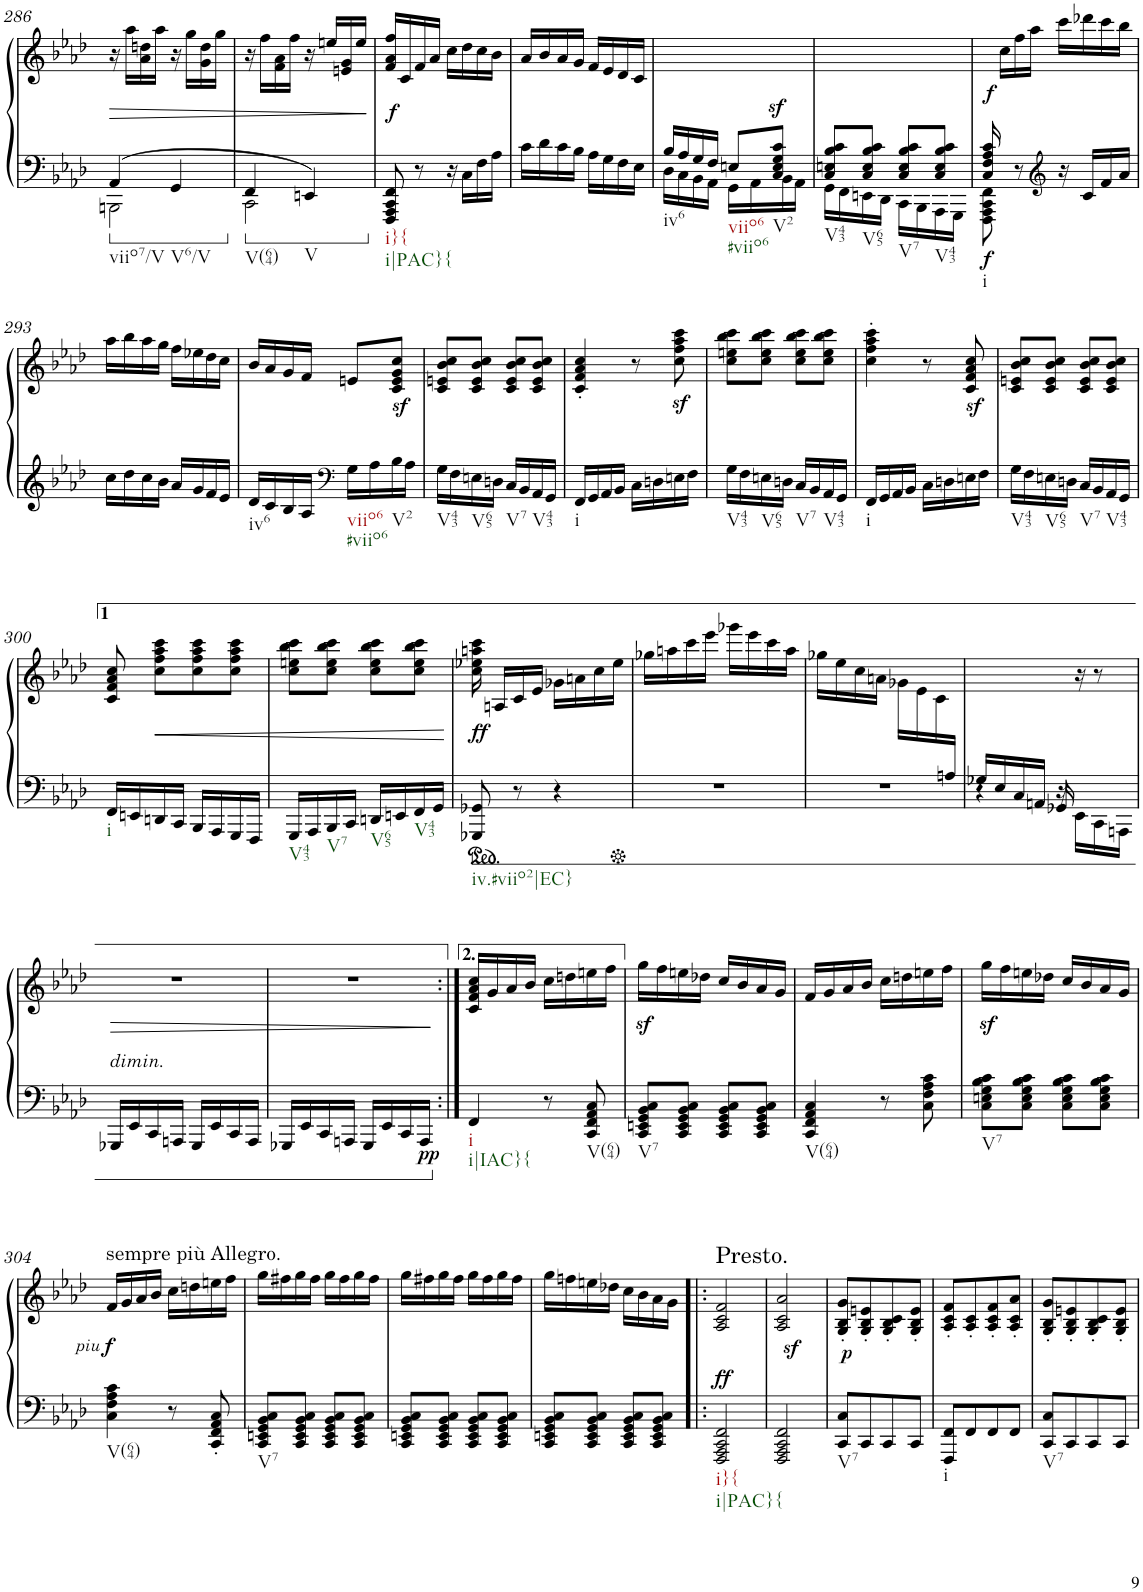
**kern	**kern	**dynam
*part1	*part1	*part1
*staff2	*staff1	*staff1/2
*I"Piano	*	*
*I'Pno.	*	*
!!LO:PB:g=z
*clefG2	*clefG2	*
*k[b-e-a-d-]	*k[b-e-a-d-]	*
*M2/4	*M2/4	*
=286	=286	=286
*^	*	*
!LO:TX:b:t=viio7/V	!	!	!
!	!	!	!LO:HP:b
4AA-/	2BBBn\	16r	>
.	.	16aa-\LL	.
.	.	16a-\ 16ddn\	.
.	.	16aa-\JJ	.
!LO:TX:b:t=V6/V	!	!	!
4GG/	.	16r	.
.	.	16gg\LL	.
.	.	16g\ 16dd\	.
.	.	16gg\JJ	.
=287	=287	=287	=287
!LO:TX:b:t=V(64)	!	!	!
4FF/	2CC\	16r	.
.	.	16ff\LL	.
.	.	16f\ 16a-\	.
.	.	16ff\JJ	.
!LO:TX:b:t=V	!	!	!
4EEn/	.	16r	.
.	.	16een/LL	.
.	.	16en/ 16g/	.
.	.	16ee/JJ	.
*v	*v	*	*
.	.	]
=288	=288	=288
!LO:TX:b:t=i}{	!	!
!LO:TX:b:t=i|PAC}{	!	!
!	!	!LO:DY:b
8FFF/ 8AAA-/ 8CC/ 8FF/	16f/ 16a-/ 16ff/LL	f
.	16c/	.
8r	16f/	.
.	16a-/JJ	.
16r	16cc\LL	.
16C\LL	16dd-\	.
16F\	16cc\	.
16A-\JJ	16b-\JJ	.
=289	=289	=289
16c\LL	16a-/LL	.
16d-\	16b-/	.
16c\	16a-/	.
16B-\JJ	16g/JJ	.
16A-\LL	16f/LL	.
16G\	16e-/	.
16F\	16d-/	.
16E-\JJ	16c/JJ	.
=290	=290	=290
*^	*	*
!LO:TX:b:t=iv6	!	!	!
16B-/LL	16D-\LL	4..ryy	.
16A-/	16C\	.	.
16G/	16BB-\	.	.
16F/JJ	16AA-\JJ	.	.
!LO:TX:b:t=viio6	!	!	!
!LO:TX:b:t=#viio6	!	!	!
8En/L	16GG\LL	.	.
.	16AA-\	.	.
!LO:TX:b:t=V2	!	!	!
8C/ 8E/ 8G/ 8c/J	16BB-\	.	.
!	!	!	!LO:DY:b
.	16AA-\JJ	16ryy	sf
=291	=291	=291	=291
!LO:TX:b:t=V43	!	!	!
8C/ 8En/ 8B-/ 8c/L	16GG\LL	2ryy	.
.	16FF\	.	.
!LO:TX:b:t=V65	!	!	!
8C/ 8E/ 8B-/ 8c/J	16EEn\	.	.
.	16DD-\JJ	.	.
!LO:TX:b:t=V7	!	!	!
8C/ 8E/ 8B-/ 8c/L	16CC\LL	.	.
.	16BBB-\	.	.
!LO:TX:b:t=V43	!	!	!
8C/ 8E/ 8B-/ 8c/J	16AAA-\	.	.
.	16GGG\JJ	.	.
=292	=292	=292	=292
!LO:TX:b:t=i	!	!	!
!	!	!	!LO:DY:b=2
!	!	!	!LO:DY:n=1:b
16C/ 16F/ 16A-/ 16c/	8FFF\ 8AAA-\ 8CC\ 8FF\	16ryy	f f
4..ryy	.	16cc\LL	.
.	8r	16ff\	.
.	.	16aa-\JJ	.
*clefG2	*	*	*
.	16r	16ccc\LL	.
.	16c/LL	16ddd-X\	.
.	16f/	16ccc\	.
.	16a-/JJ	16bb-\JJ	.
*v	*v	*	*
!!LO:LB:g=z
=293	=293	=293
16cc\LL	16aa-\LL	.
16dd-\	16bb-\	.
16cc\	16aa-\	.
16b-\JJ	16gg\JJ	.
16a-/LL	16ff\LL	.
16g/	16ee-X\	.
16f/	16dd-\	.
16e-/JJ	16cc\JJ	.
=294	=294	=294
!LO:TX:b:t=iv6	!	!
16d-/LL	16b-/LL	.
16c/	16a-/	.
16B-/	16g/	.
16A-/JJ	16f/JJ	.
*clefF4	*	*
!LO:TX:b:t=viio6	!	!
!LO:TX:b:t=#viio6	!	!
16G\LL	8en/L	.
16A-\	.	.
!LO:TX:b:t=V2	!	!
16B-\	8c/z< 8e/z< 8g/z< 8cc/z<J	.
16A-\JJ	.	.
=295	=295	=295
!LO:TX:b:t=V43	!	!
16G\LL	8c/ 8en/ 8b-/ 8cc/L	.
16F\	.	.
!LO:TX:b:t=V65	!	!
16En\	8c/ 8e/ 8b-/ 8cc/J	.
16Dn\JJ	.	.
!LO:TX:b:t=V7	!	!
16C/LL	8c/ 8e/ 8b-/ 8cc/L	.
16BB-/	.	.
!LO:TX:b:t=V43	!	!
16AA-/	8c/ 8e/ 8b-/ 8cc/J	.
16GG/JJ	.	.
=296	=296	=296
!LO:TX:b:t=i	!	!
16FF/LL	4c/' 4f/' 4a-/' 4cc/'	.
16GG/	.	.
16AA-/	.	.
16BB-/JJ	.	.
16C\LL	8r	.
16Dn\	.	.
16En\	8cc\z< 8ff\z< 8aa-\z< 8ccc\z<	.
16F\JJ	.	.
=297	=297	=297
!LO:TX:b:t=V43	!	!
16G\LL	8cc\ 8een\ 8bb-\ 8ccc\L	.
16F\	.	.
!LO:TX:b:t=V65	!	!
16En\	8cc\ 8ee\ 8bb-\ 8ccc\J	.
16Dn\JJ	.	.
!LO:TX:b:t=V7	!	!
16C/LL	8cc\ 8ee\ 8bb-\ 8ccc\L	.
16BB-/	.	.
!LO:TX:b:t=V43	!	!
16AA-/	8cc\ 8ee\ 8bb-\ 8ccc\J	.
16GG/JJ	.	.
=298	=298	=298
!LO:TX:b:t=i	!	!
16FF/LL	4cc\' 4ff\' 4aa-\' 4ccc\'	.
16GG/	.	.
16AA-/	.	.
16BB-/JJ	.	.
16C\LL	8r	.
16Dn\	.	.
16En\	8c/z< 8f/z< 8a-/z< 8cc/z<	.
16F\JJ	.	.
=299	=299	=299
!LO:TX:b:t=V43	!	!
16G\LL	8c/ 8en/ 8b-/ 8cc/L	.
16F\	.	.
!LO:TX:b:t=V65	!	!
16En\	8c/ 8e/ 8b-/ 8cc/J	.
16Dn\JJ	.	.
!LO:TX:b:t=V7	!	!
16C/LL	8c/ 8e/ 8b-/ 8cc/L	.
16BB-/	.	.
!LO:TX:b:t=V43	!	!
16AA-/	8c/ 8e/ 8b-/ 8cc/J	.
16GG/JJ	.	.
!!LO:LB:g=z
=300	=300	=300
!LO:TX:b:t=i	!	!
16FF/LL	8c/ 8f/ 8a-/ 8cc/	.
16EEn/	.	.
!	!	!LO:HP:b
16DDn/	8cc\ 8ff\ 8aa-\ 8ccc\L	<
16CC/JJ	.	.
16BBB-/LL	8cc\ 8ff\ 8aa-\ 8ccc\	.
16AAA-/	.	.
16GGG/	8cc\ 8ff\ 8aa-\ 8ccc\J	.
16FFF/JJ	.	.
=300X1	=300X1	=300X1
!LO:TX:b:t=V43	!	!
16GGG/LL	8cc\ 8een\ 8bb-\ 8ccc\L	.
16AAA-/	.	.
!LO:TX:b:t=V7	!	!
16BBB-/	8cc\ 8ee\ 8bb-\ 8ccc\J	.
16CC/JJ	.	.
!LO:TX:b:t=V65	!	!
16DDn/LL	8cc\ 8ee\ 8bb-\ 8ccc\L	.
16EEn/	.	.
!LO:TX:b:t=V43	!	!
16FF/	8cc\ 8ee\ 8bb-\ 8ccc\J	.
16GG/JJ	.	.
.	.	[
=300X2	=300X2	=300X2
!LO:TX:b:t=iv.#viio2|EC}	!	!
!	!	!LO:DY:a=2
8GGG-X/ 8GG-X/	16cc\ 16ee-X\ 16aan\ 16ccc\	ff
.	16An/LL	.
8r	16c/	.
.	16e-/JJ	.
4r	16g-X\LL	.
.	16an\	.
.	16cc\	.
.	16ee-\JJ	.
=300X3	=300X3	=300X3
2r	16gg-X\LL	.
.	16aan\	.
.	16ccc\	.
.	16eee-\JJ	.
.	16ggg-X\LL	.
.	16eee-\	.
.	16ccc\	.
.	16aa\JJ	.
=300X4	=300X4	=300X4
*^	*	*
4..ryy	2r	16gg-X\LL	.
.	.	16ee-\	.
.	.	16cc\	.
.	.	16an\JJ	.
.	.	16g-X\LL	.
.	.	16e-\	.
.	.	16c\	.
16An/JJ	.	16ryy	.
=300X5	=300X5	=300X5	=300X5
16G-X/LL	4r	16ryy	.
16E-/	.	.	.
16C/	.	.	.
16AAn/JJ	.	.	.
16GG-X/	16r	.	.
8.ryy	16EE-\LL	16r	.
.	16CC\	8r	.
.	16AAAn\JJ	.	.
!!LO:LB:g=z
=300X6	=300X6	=300X6	=300X6
!LO:TX:a:i:t=dimin.	!	!	!
!	!	!	!LO:HP:b
*v	*v	*	*
16GGG-X/LL	2r	>
16EE-/	.	.
16CC/	.	.
16AAAn/JJ	.	.
16GGG-/LL	.	.
16EE-/	.	.
16CC/	.	.
16AAA/JJ	.	.
=300X7	=300X7	=300X7
16GGG-X/LL	2r	.
16EE-/	.	.
16CC/	.	.
16AAAn/JJ	.	.
16GGG-/LL	.	.
16EE-/	.	.
16CC/	.	.
!	!	!LO:DY:b=2
16AAA/JJ	.	pp
.	.	]
=300X8:|!	=300X8:|!	=300X8:|!
!LO:TX:b:t=i	!	!
!LO:TX:b:t=i|IAC}{	!	!
4FF/	16c/ 16f/ 16a-/ 16cc/LL	.
.	16g/	.
.	16a-/	.
.	16b-/JJ	.
8r	16cc\LL	.
.	16ddn\	.
!LO:TX:b:t=V(64)	!	!
8CC/ 8FF/ 8AA-/ 8C/	16een\	.
.	16ff\JJ	.
=301	=301	=301
!LO:TX:b:t=V7	!	!
8CC/ 8EEn/ 8GG/ 8BB-/ 8C/L	16ggz<\LL	.
.	16ff\	.
8CC/ 8EE/ 8GG/ 8BB-/ 8C/J	16een\	.
.	16dd-X\JJ	.
8CC/ 8EE/ 8GG/ 8BB-/ 8C/L	16cc/LL	.
.	16b-/	.
8CC/ 8EE/ 8GG/ 8BB-/ 8C/J	16a-/	.
.	16g/JJ	.
=302	=302	=302
!LO:TX:b:t=V(64)	!	!
4CC/ 4FF/ 4AA-/ 4C/	16f/LL	.
.	16g/	.
.	16a-/	.
.	16b-/JJ	.
8r	16cc\LL	.
.	16ddn\	.
8C\ 8F\ 8A-\ 8c\	16een\	.
.	16ff\JJ	.
=303	=303	=303
!LO:TX:b:t=V7	!	!
8C\ 8En\ 8G\ 8B-\ 8c\L	16ggz<\LL	.
.	16ff\	.
8C\ 8E\ 8G\ 8B-\ 8c\J	16een\	.
.	16dd-X\JJ	.
8C\ 8E\ 8G\ 8B-\ 8c\L	16cc/LL	.
.	16b-/	.
8C\ 8E\ 8G\ 8B-\ 8c\J	16a-/	.
.	16g/JJ	.
!!LO:LB:g=z
=304	=304	=304
!	!LO:TX:a:t=sempre più Allegro.	!
!LO:TX:b:t=V(64)	!	!
!	!	!LO:DY:b
!	!	!LO:DY:n=1:b
4C\ 4F\ 4A-\ 4c\	16f/LL	other-dynamics f
.	16g/	.
.	16a-/	.
.	16b-/JJ	.
8r	16cc\LL	.
.	16ddn\	.
8CC/' 8FF/' 8AA-/' 8C/'	16een\	.
.	16ff\JJ	.
=305	=305	=305
!LO:TX:b:t=V7	!	!
8CC/ 8EEn/ 8GG/ 8BB-/ 8C/L	16gg\LL	.
.	16ff#X\	.
8CC/ 8EE/ 8GG/ 8BB-/ 8C/J	16gg\	.
.	16ff#\JJ	.
8CC/ 8EE/ 8GG/ 8BB-/ 8C/L	16gg\LL	.
.	16ff#\	.
8CC/ 8EE/ 8GG/ 8BB-/ 8C/J	16gg\	.
.	16ff#\JJ	.
=306	=306	=306
8CC/ 8EEn/ 8GG/ 8BB-/ 8C/L	16gg\LL	.
.	16ff#X\	.
8CC/ 8EE/ 8GG/ 8BB-/ 8C/J	16gg\	.
.	16ff#\JJ	.
8CC/ 8EE/ 8GG/ 8BB-/ 8C/L	16gg\LL	.
.	16ff#\	.
8CC/ 8EE/ 8GG/ 8BB-/ 8C/J	16gg\	.
.	16ff#\JJ	.
=307	=307	=307
8CC/ 8EEn/ 8GG/ 8BB-/ 8C/L	16gg\LL	.
.	16ffn\	.
8CC/ 8EE/ 8GG/ 8BB-/ 8C/J	16een\	.
.	16dd-X\JJ	.
8CC/ 8EE/ 8GG/ 8BB-/ 8C/L	16cc\LL	.
.	16b-\	.
8CC/ 8EE/ 8GG/ 8BB-/ 8C/J	16a-\	.
.	16g\JJ	.
=308!|:	=308!|:	=308!|:
!	!LO:TX:a:t=Presto.	!
!LO:TX:b:t=i}{	!	!
!LO:TX:b:t=i|PAC}{	!	!
!	!	!LO:DY:a=2
2FFF/ 2AAA-/ 2CC/ 2FF/	2A-/ 2c/ 2f/	ff
=309	=309	=309
2FFF/ 2AAA-/ 2CC/ 2FF/	2A-/z< 2c/z< 2a-/z<	.
=310	=310	=310
!LO:TX:b:t=V7	!	!
!	!	!LO:DY:a=2
8CC/ 8C/L	8G/' 8B-/' 8g/'L	p
8CC/	8G/' 8B-/' 8en/'	.
8CC/	8G/' 8B-/' 8c/'	.
8CC/J	8G/' 8B-/' 8e/'J	.
=311	=311	=311
!LO:TX:b:t=i	!	!
8FFF/ 8FF/L	8A-/' 8c/' 8f/'L	.
8FF/	8A-/' 8c/'	.
8FF/	8A-/' 8c/' 8f/'	.
8FF/J	8A-/' 8c/' 8a-/'J	.
=312	=312	=312
!LO:TX:b:t=V7	!	!
8CC/ 8C/L	8G/' 8B-/' 8g/'L	.
8CC/	8G/' 8B-/' 8en/'	.
8CC/	8G/' 8B-/' 8c/'	.
8CC/J	8G/' 8B-/' 8e/'J	.
=	=	=
*-	*-	*-
